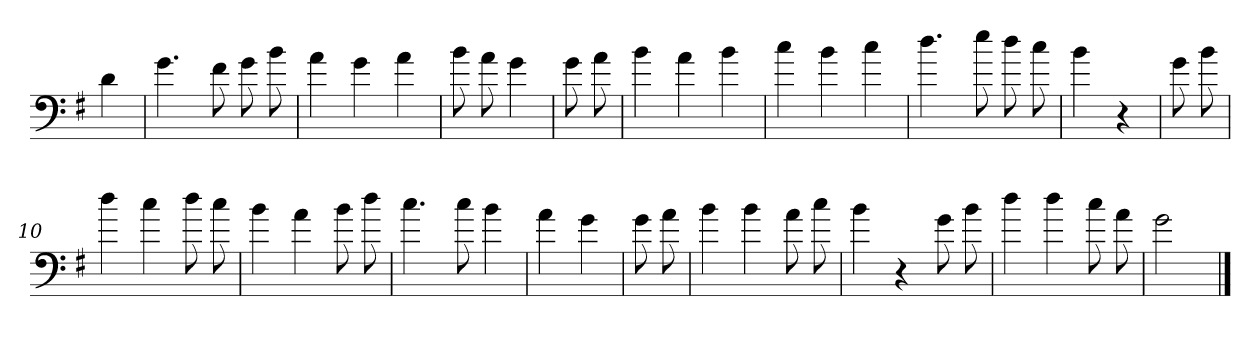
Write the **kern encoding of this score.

**kern
*part1
*staff1
*clefF4
*k[f#]
*G:
=
4d
=1
4.g
8f#
8g
8b
=2
4a
4g
4a
=3
8b
8a
4g
=4
8g
8a
=5
4b
4a
4b
=6
4cc
4b
4cc
=7
4.dd
8ee
8dd
8cc
=8
4b
4r
=9
8g
8b
=10
4dd
4cc
8dd
8cc
=11
4b
4a
8b
8dd
=12
4.cc
8cc
4b
=13
4a
4g
=14
8g
8a
=15
4b
4b
8a
8cc
=16
4b
4r
8g
8b
=17
4dd
4dd
8cc
8a
=18
2g
==
*-
